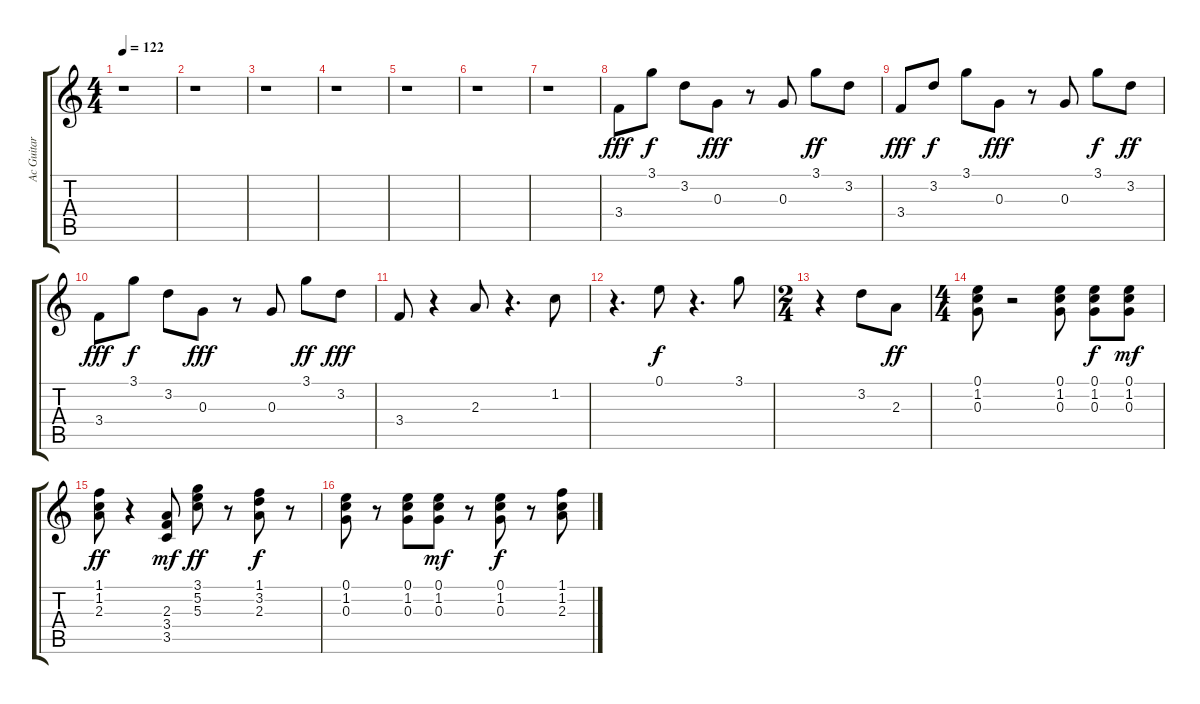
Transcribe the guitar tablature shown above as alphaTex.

\track ("Ac Guitar 2" "Ac Guitar ") {instrument acousticguitarnylon}
\staff {score tabs}
\tuning (E4 B3 G3 D3 A2 E2) {hide}
\ts (4 4)
\tempo 122
\clef g2
\ks c
r.1{dy ff} |
r.1 |
r.1 |
r.1 |
r.1 |
r.1 |
r.1 |
3.4.8{dy fff} 3.1.8{dy f} 3.2.8 0.3.8{dy fff} r.8 0.3.8 3.1.8{dy ff} 3.2.8 |
3.4.8{dy fff} 3.2.8{dy f} 3.1.8 0.3.8{dy fff} r.8 0.3.8 3.1.8{dy f} 3.2.8{dy ff} |
3.4.8{dy fff} 3.1.8{dy f} 3.2.8 0.3.8{dy fff} r.8 0.3.8 3.1.8{dy ff} 3.2.8{dy fff} |
3.4.8 r.4 2.3.8 r.4{d} 1.2.8 |
r.4{d} 0.1.8{dy f} r.4{d} 3.1.8 |
\ts (2 4)
r.4 3.2.8 2.3.8{dy ff} |
\ts (4 4)
(0.1 1.2 0.3).8 r.2 (0.1 1.2 0.3).8 (0.1 1.2 0.3).8{dy f} (0.1 1.2 0.3).8{dy mf} |
(1.1 1.2 2.3).8{dy ff} r.4 (2.3 3.4 3.5).8{dy mf} (3.1 5.2 5.3).8{dy ff} r.8 (1.1 3.2 2.3).8{dy f} r.8 |
(0.1 1.2 0.3).8 r.8 (0.1 1.2 0.3).8 (0.1 1.2 0.3).8{dy mf} r.8 (0.1 1.2 0.3).8{dy f} r.8 (1.1 1.2 2.3).8
